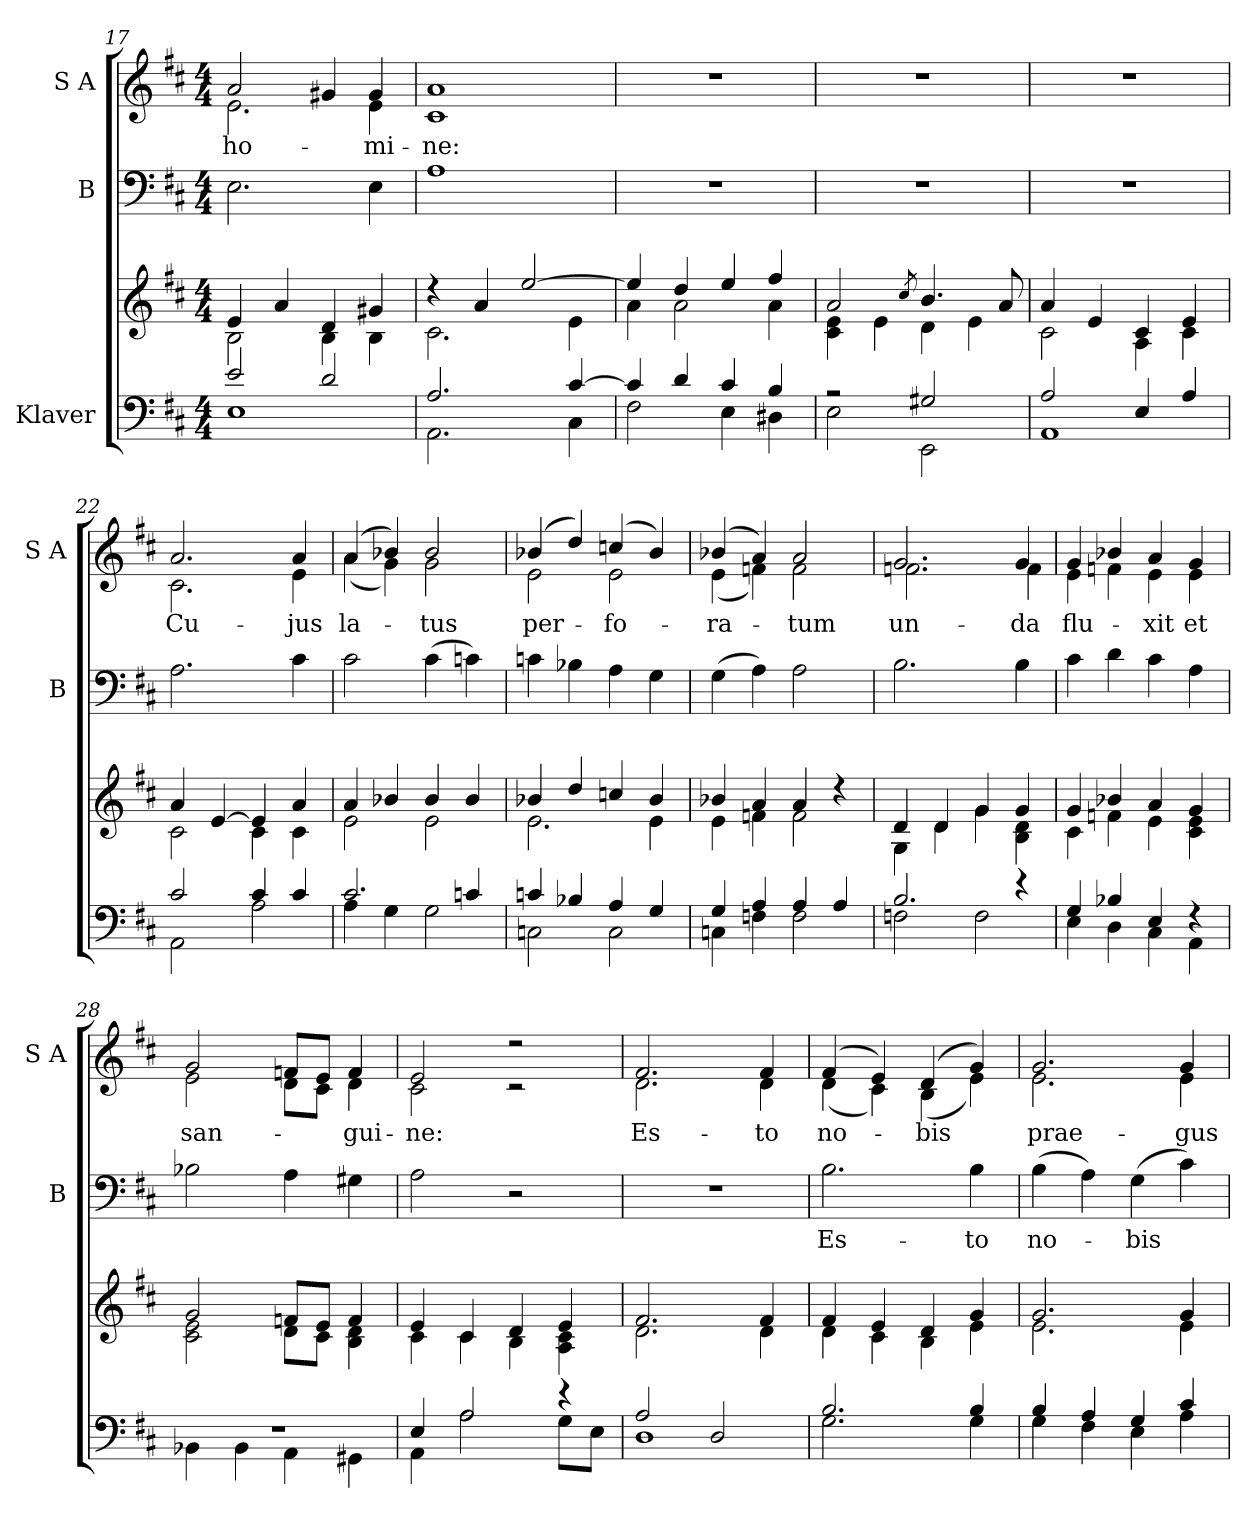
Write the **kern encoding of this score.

**kern	**kern	**kern	**text	**kern	**text
*part3	*part3	*part2	*part2	*part1	*part1
*staff4	*staff3	*staff2	*staff2	*staff1	*staff1
*I"Klaver	*	*I"B	*	*I"S A	*
*	*	*I'B	*	*I'S A	*
*clefF4	*clefG2	*clefF4	*	*clefG2	*
*k[f#c#]	*k[f#c#]	*k[f#c#]	*	*k[f#c#]	*
*M4/4	*M4/4	*M4/4	*	*M4/4	*
=17	=17	=17	=17	=17	=17
*^	*^	*	*	*^	*
2e/	1E	4e/	2B\	2.E\	.	2a/	2.e\	ho-
.	.	4a/	.	.	.	.	.	.
2d/	.	4d/	4B\	.	.	4g#X/	.	.
.	.	4g#X/	4B\	4E\	.	4g#/	4e\	-mi-
=18	=18	=18	=18	=18	=18	=18	=18	=18
2.A/	2.AA\	4r	2.c#\	1A	.	1a	1c#	-ne:
.	.	4a/	.	.	.	.	.	.
.	.	[2ee/	.	.	.	.	.	.
[4c#/	4C#\	.	4e\	.	.	.	.	.
*	*	*	*	*	*	*v	*v	*
!!LO:PB:g=z
=19	=19	=19	=19	=19	=19	=19	=19
4c#/]	2F#\	4ee/]	4a\	1r	.	1r	.
4d/	.	4dd/	2a\	.	.	.	.
4c#/	4E\	4ee/	.	.	.	.	.
4B/	4D#X\	4ff#/	4a\	.	.	.	.
=20	=20	=20	=20	=20	=20	=20	=20
2r	2E\	2a/	4c#\ 4e\	1r	.	1r	.
.	.	.	4e\	.	.	.	.
.	.	8qcc#/	.	.	.	.	.
2G#X/	2EE\	4.b/	4d\	.	.	.	.
.	.	.	4e\	.	.	.	.
.	.	8a/	.	.	.	.	.
=21	=21	=21	=21	=21	=21	=21	=21
2A/	1AA	4a/	2c#\	1r	.	1r	.
.	.	4e/	.	.	.	.	.
4E/	.	4c#/	4A\	.	.	.	.
4A/	.	4e/	4c#\	.	.	.	.
=22	=22	=22	=22	=22	=22	=22	=22
*	*	*	*	*	*	*^	*
2c#/	2AA\	4a/	2c#\	2.A\	.	2.a/	2.c#\	Cu-
.	.	[4e/	.	.	.	.	.	.
4c#/	2A\	4e/]	4c#\	.	.	.	.	.
4c#/	.	4a/	4c#\	4c#\	.	4a/	4e\	-jus
=23	=23	=23	=23	=23	=23	=23	=23	=23
2.c#/	4A\	4a/	2e\	2c#\	.	(>4a/	(<4a\	la-
.	4G\	4b-X/	.	.	.	4b-X/)	4g\)	.
.	2G\	4b-/	2e\	(>4c#\	.	2b-/	2g\	-tus
4cn/	.	4b-/	.	4cn\)	.	.	.	.
!!LO:LB:g=z	!!
=24	=24	=24	=24	=24	=24	=24	=24	=24
4cn/	2Cn\	4b-X/	2.e\	4cn\	.	(>4b-X/	2e\	per-
4B-X/	.	4dd/	.	4B-X\	.	4dd/)	.	.
4A/	2C\	4ccn/	.	4A\	.	(>4ccn/	2e\	-fo-
4G/	.	4b-/	4e\	4G\	.	4b-/)	.	.
=25	=25	=25	=25	=25	=25	=25	=25	=25
4G/	4Cn\	4b-X/	4e\	(>4G\	.	(>4b-X/	(<4e\	-ra-
4A/	4Fn\	4a/	4fn\	4A\)	.	4a/)	4fn\)	.
4A/	2F\	4a/	2f\	2A\	.	2a/	2f\	-tum
4A/	.	4r	.	.	.	.	.	.
=26	=26	=26	=26	=26	=26	=26	=26	=26
2.B/	2Fn\	4d/	4G\	2.B\	.	2.g/	2.fn\	un-
.	.	4d/	4d\	.	.	.	.	.
.	2F\	4g/	4g\	.	.	.	.	.
4r	.	4g/	4B\ 4d\	4B\	.	4g/	4f\	-da
=27	=27	=27	=27	=27	=27	=27	=27	=27
4G/	4E\	4g/	4c#\	4c#\	.	4g/	4e\	flu-
4B-X/	4D\	4b-X/	4fn\	4d\	.	4b-X/	4fn\	.
4E/	4C#\	4a/	4e\	4c#\	.	4a/	4e\	-xit
4r	4AA\	4g/	4c#\ 4e\	4A\	.	4g/	4e\	et
=28	=28	=28	=28	=28	=28	=28	=28	=28
1r	4BB-X\	2g/	2c#\ 2e\	2B-X\	.	2g/	2e\	san-
.	4BB-\	.	.	.	.	.	.	.
.	4AA\	8fn/L	8d\L	4A\	.	8fn/L	8d\L	.
.	.	8e/J	8c#\J	.	.	8e/J	8c#\J	.
.	4GG#X\	4f/	4B\ 4d\	4G#X\	.	4f/	4d\	-gui-
!!LO:LB:g=z	!!
=29	=29	=29	=29	=29	=29	=29	=29	=29
4E/	4AA\	4e/	4c#\	2A\	.	2e/	2c#\	-ne:
2A/	2A\	4c#/	4c#\	.	.	.	.	.
.	.	4d/	4B\	2r	.	2r	2r	.
4r	8G\L	4e/	4A\ 4c#\	.	.	.	.	.
.	8E\J	.	.	.	.	.	.	.
=30	=30	=30	=30	=30	=30	=30	=30	=30
2A/	1D	2.f#/	2.d\	1r	.	2.f#/	2.d\	Es-
2D/	.	.	.	.	.	.	.	.
.	.	4f#/	4d\	.	.	4f#/	4d\	-to
=31	=31	=31	=31	=31	=31	=31	=31	=31
2.B/	2.G\	4f#/	4d\	2.B\	Es-	(>4f#/	(<4d\	no-
.	.	4e/	4c#\	.	.	4e/)	4c#\)	.
.	.	4d/	4B\	.	.	(>4d/	(<4B\	-bis
4B/	4G\	4g/	4e\	4B\	-to	4g/)	4e\)	.
=32	=32	=32	=32	=32	=32	=32	=32	=32
4B/	4G\	2.g/	2.e\	(>4B\	no-	2.g/	2.e\	prae-
4A/	4F#\	.	.	4A\)	.	.	.	.
4G/	4E\	.	.	(>4G\	-bis	.	.	.
4c#/	4A\	4g/	4e\	4c#\)	.	4g/	4e\	-gus-
*v	*v	*	*	*	*	*v	*v	*
*	*v	*v	*	*	*	*
=	=	=	=	=	=
*-	*-	*-	*-	*-	*-
